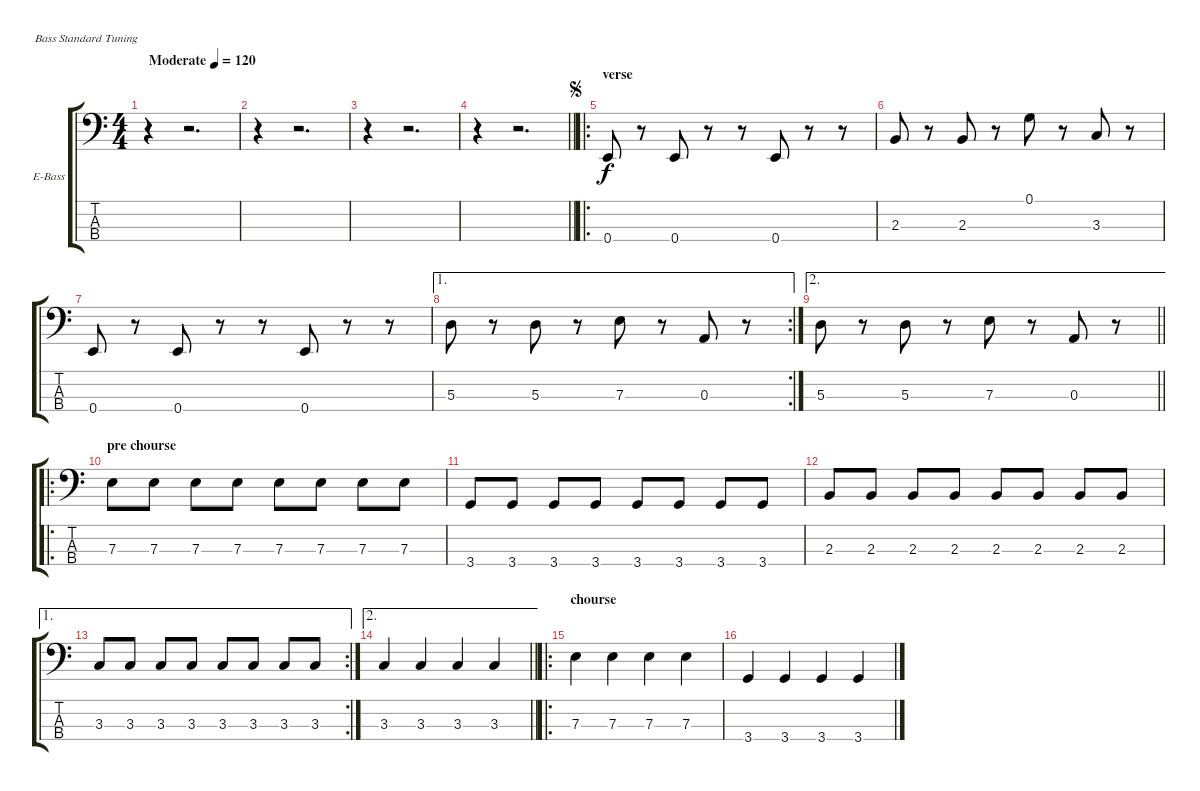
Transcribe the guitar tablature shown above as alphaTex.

\bracketExtendMode groupsimilarinstruments
\firstSystemTrackNameOrientation horizontal
\otherSystemsTrackNameOrientation horizontal
\track ("Track 3" "E-Bass") {instrument electricbassfinger}
\staff {score tabs}
\tuning (G2 D2 A1 E1)
\ts (4 4)
\beaming (8 2 2 2 2)
\tempo (120 "Moderate")
\clef f4
\ks c
r.4{dy f instrument electricbassfinger} r.2{d} |
r.4 r.2{d} |
r.4 r.2{d} |
\barLineRight lightlight
r.4 r.2{d} |
\ro
\section ("" "verse")
\jump segno
0.4.8 r.8 0.4.8 r.8 r.8 0.4.8 r.8 r.8 |
2.3.8 r.8 2.3.8 r.8 0.1.8 r.8 3.3.8 r.8 |
0.4.8 r.8 0.4.8 r.8 r.8 0.4.8 r.8 r.8 |
\ae 1
\rc 2
5.3.8 r.8 5.3.8 r.8 7.3.8 r.8 0.3.8 r.8 |
\ae 2
\barLineRight lightlight
5.3.8 r.8 5.3.8 r.8 7.3.8 r.8 0.3.8 r.8 |
\ro
\section ("" "pre chourse")
7.3.8 7.3.8 7.3.8 7.3.8 7.3.8 7.3.8 7.3.8 7.3.8 |
3.4.8 3.4.8 3.4.8 3.4.8 3.4.8 3.4.8 3.4.8 3.4.8 |
2.3.8 2.3.8 2.3.8 2.3.8 2.3.8 2.3.8 2.3.8 2.3.8 |
\ae 1
\rc 2
3.3.8 3.3.8 3.3.8 3.3.8 3.3.8 3.3.8 3.3.8 3.3.8 |
\ae 2
\barLineRight lightlight
3.3.4 3.3.4 3.3.4 3.3.4 |
\ro
\section ("" "chourse")
7.3.4 7.3.4 7.3.4 7.3.4 |
3.4.4 3.4.4 3.4.4 3.4.4
